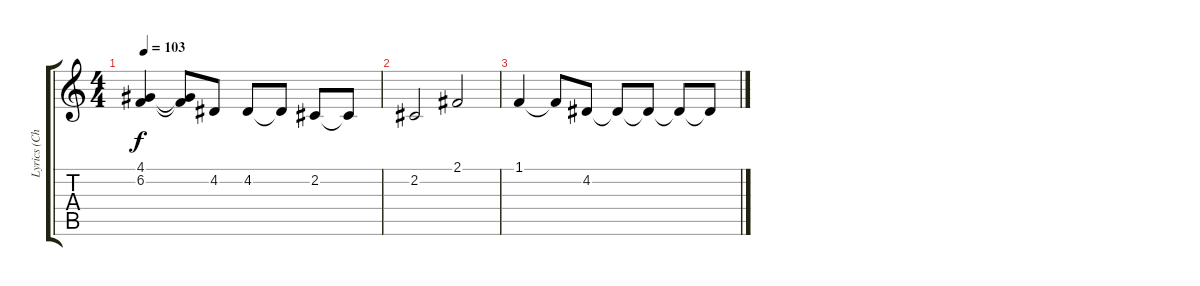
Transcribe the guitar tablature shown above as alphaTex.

\track ("Lyrics (Chester)" "Lyrics (Ch") {instrument flute}
\staff {score tabs}
\tuning (E4 B3 G3 D3 A2 E2) {hide}
\ts (4 4)
\tempo 103
\clef g2
\ks c
(4.1 6.2).4{dy f} (4.1{t} 6.2{t}).8 4.2.8 4.2.8 4.2{t}.8 2.2.8 2.2{t}.8 |
2.2.2 2.1.2 |
1.1.4 1.1{t}.8 4.2.8 4.2{t}.8 4.2{t}.8 4.2{t}.8 4.2{t}.8{volume 9}
